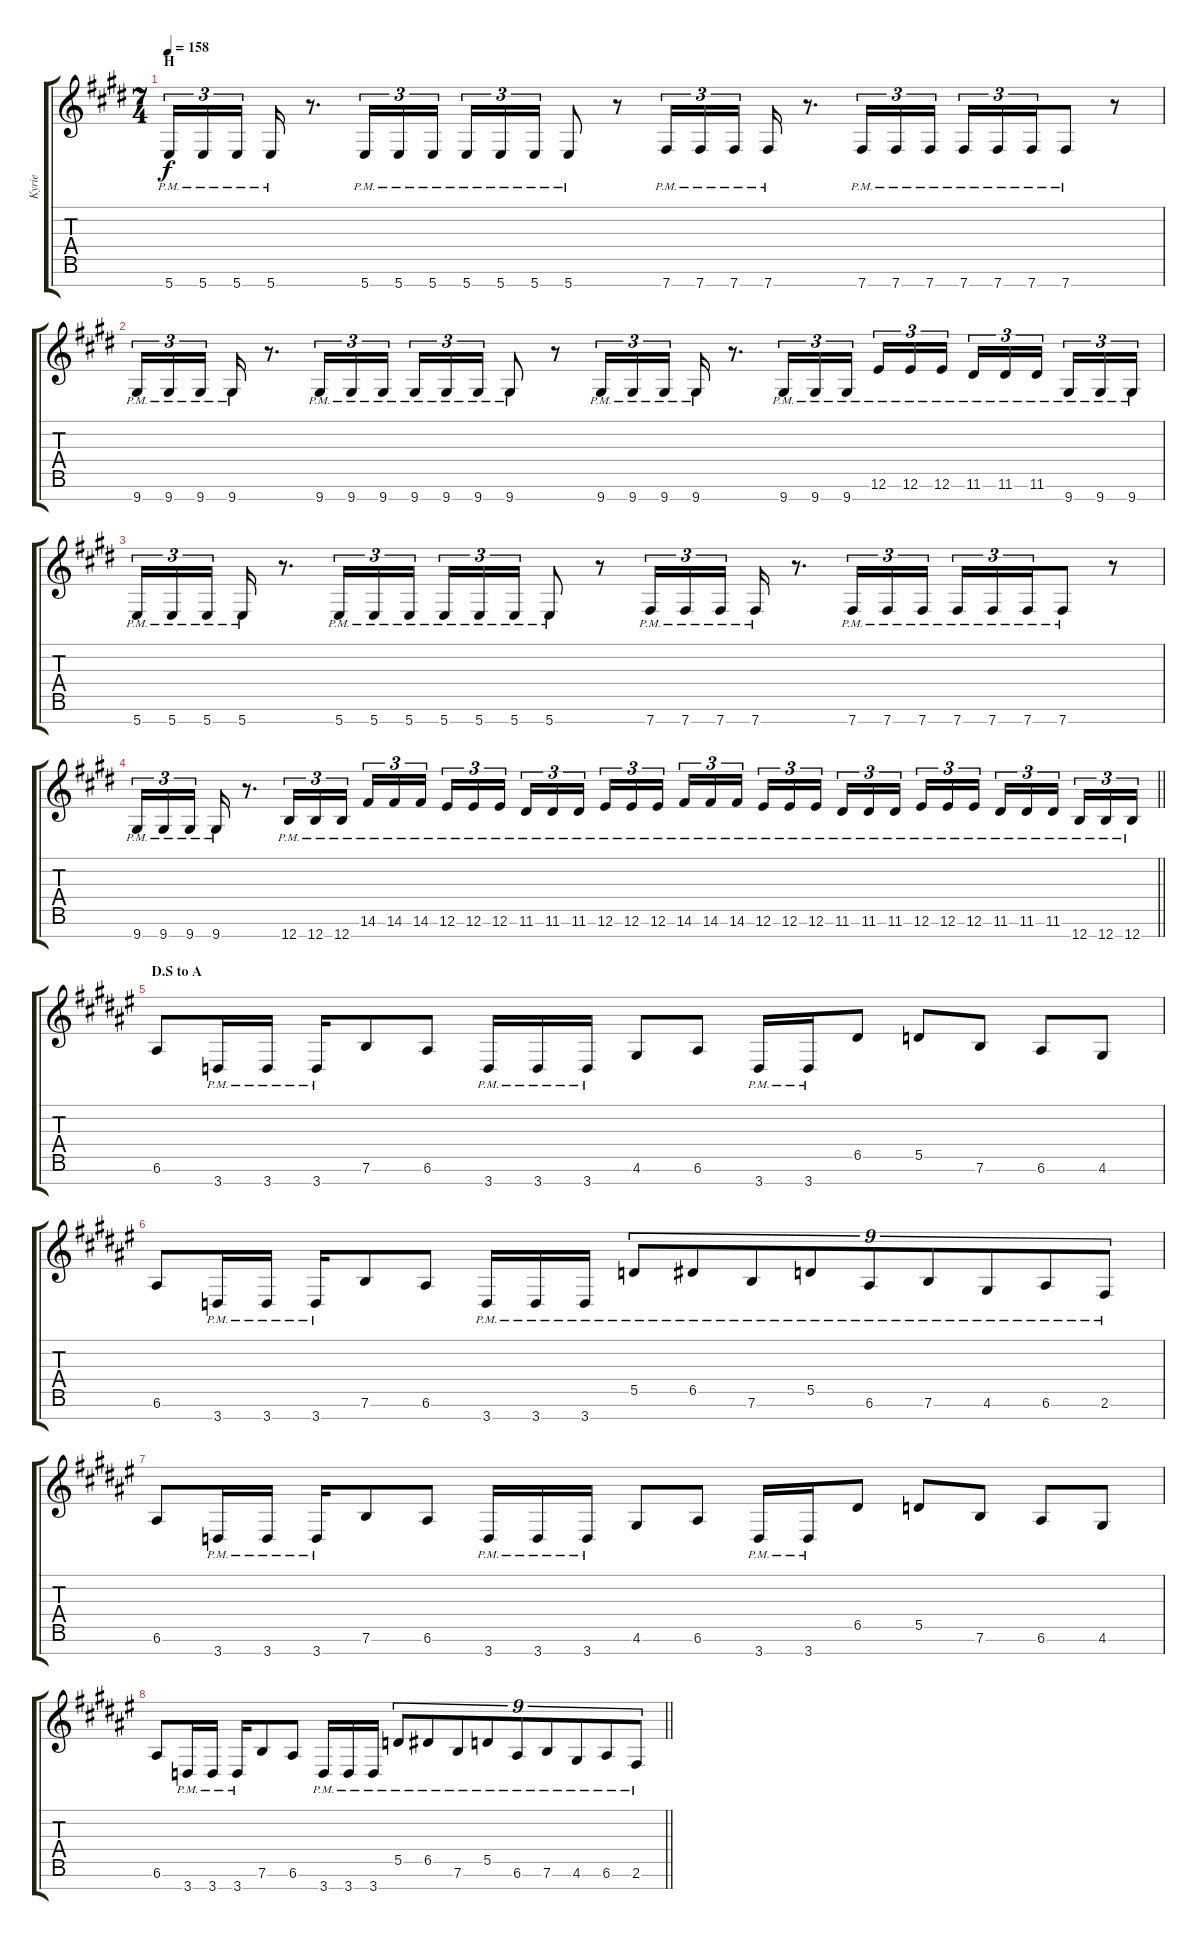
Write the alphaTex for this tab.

\track ("Kyrie" "Kyrie") {instrument overdrivenguitar}
\staff {score tabs}
\tuning (E4 B3 G3 D3 A2 E2 B1) {hide}
\ts (7 4)
\section ("" "H")
\tempo 158
\clef g2
\ks e
5.7{pm}.16{tu (3 2) dy f} 5.7{pm}.16{tu (3 2)} 5.7{pm}.16{tu (3 2) beam splitsecondary} 5.7{pm}.16 r.8{d} 5.7{pm}.16{tu (3 2)} 5.7{pm}.16{tu (3 2)} 5.7{pm}.16{tu (3 2)} 5.7{pm}.16{tu (3 2)} 5.7{pm}.16{tu (3 2)} 5.7{pm}.16{tu (3 2)} 5.7{pm}.8 r.8 7.7{pm}.16{tu (3 2)} 7.7{pm}.16{tu (3 2)} 7.7{pm}.16{tu (3 2) beam splitsecondary} 7.7{pm}.16 r.8{d} 7.7{pm}.16{tu (3 2)} 7.7{pm}.16{tu (3 2)} 7.7{pm}.16{tu (3 2) beam splitsecondary} 7.7{pm}.16{tu (3 2)} 7.7{pm}.16{tu (3 2)} 7.7{pm}.16{tu (3 2) beam merge} 7.7{pm}.8 r.8 |
9.7{pm}.16{tu (3 2)} 9.7{pm}.16{tu (3 2)} 9.7{pm}.16{tu (3 2) beam splitsecondary} 9.7{pm}.16 r.8{d} 9.7{pm}.16{tu (3 2)} 9.7{pm}.16{tu (3 2)} 9.7{pm}.16{tu (3 2)} 9.7{pm}.16{tu (3 2)} 9.7{pm}.16{tu (3 2)} 9.7{pm}.16{tu (3 2)} 9.7{pm}.8 r.8 9.7{pm}.16{tu (3 2) beam merge} 9.7{pm}.16{tu (3 2) beam merge} 9.7{pm}.16{tu (3 2) beam splitsecondary} 9.7{pm}.16 r.8{d} 9.7{pm}.16{tu (3 2)} 9.7{pm}.16{tu (3 2)} 9.7{pm}.16{tu (3 2) beam splitsecondary} 12.6{pm}.16{tu (3 2)} 12.6{pm}.16{tu (3 2)} 12.6{pm}.16{tu (3 2)} 11.6{pm}.16{tu (3 2)} 11.6{pm}.16{tu (3 2)} 11.6{pm}.16{tu (3 2) beam splitsecondary} 9.7{pm}.16{tu (3 2)} 9.7{pm}.16{tu (3 2)} 9.7{pm}.16{tu (3 2)} |
5.7{pm}.16{tu (3 2)} 5.7{pm}.16{tu (3 2)} 5.7{pm}.16{tu (3 2) beam splitsecondary} 5.7{pm}.16 r.8{d} 5.7{pm}.16{tu (3 2)} 5.7{pm}.16{tu (3 2)} 5.7{pm}.16{tu (3 2)} 5.7{pm}.16{tu (3 2)} 5.7{pm}.16{tu (3 2)} 5.7{pm}.16{tu (3 2)} 5.7{pm}.8 r.8 7.7{pm}.16{tu (3 2)} 7.7{pm}.16{tu (3 2)} 7.7{pm}.16{tu (3 2) beam splitsecondary} 7.7{pm}.16 r.8{d} 7.7{pm}.16{tu (3 2)} 7.7{pm}.16{tu (3 2)} 7.7{pm}.16{tu (3 2) beam splitsecondary} 7.7{pm}.16{tu (3 2)} 7.7{pm}.16{tu (3 2)} 7.7{pm}.16{tu (3 2) beam merge} 7.7{pm}.8 r.8 |
\barLineRight lightlight
9.7{pm}.16{tu (3 2)} 9.7{pm}.16{tu (3 2)} 9.7{pm}.16{tu (3 2) beam splitsecondary} 9.7{pm}.16 r.8{d} 12.7{pm}.16{tu (3 2)} 12.7{pm}.16{tu (3 2)} 12.7{pm}.16{tu (3 2)} 14.6{pm}.16{tu (3 2)} 14.6{pm}.16{tu (3 2)} 14.6{pm}.16{tu (3 2) beam splitsecondary} 12.6{pm}.16{tu (3 2)} 12.6{pm}.16{tu (3 2)} 12.6{pm}.16{tu (3 2)} 11.6{pm}.16{tu (3 2)} 11.6{pm}.16{tu (3 2)} 11.6{pm}.16{tu (3 2) beam splitsecondary} 12.6{pm}.16{tu (3 2)} 12.6{pm}.16{tu (3 2)} 12.6{pm}.16{tu (3 2)} 14.6{pm}.16{tu (3 2)} 14.6{pm}.16{tu (3 2)} 14.6{pm}.16{tu (3 2) beam splitsecondary} 12.6{pm}.16{tu (3 2)} 12.6{pm}.16{tu (3 2)} 12.6{pm}.16{tu (3 2)} 11.6{pm}.16{tu (3 2)} 11.6{pm}.16{tu (3 2)} 11.6{pm}.16{tu (3 2) beam splitsecondary} 12.6{pm}.16{tu (3 2)} 12.6{pm}.16{tu (3 2)} 12.6{pm}.16{tu (3 2)} 11.6{pm}.16{tu (3 2)} 11.6{pm}.16{tu (3 2)} 11.6{pm}.16{tu (3 2) beam splitsecondary} 12.7{pm}.16{tu (3 2)} 12.7{pm}.16{tu (3 2)} 12.7{pm}.16{tu (3 2)} |
\section ("" "D.S to A")
\ks d#minor
6.6.8 3.7{pm}.16 3.7{pm}.16 3.7{pm}.16 7.6.8 6.6.8 3.7{pm}.16 3.7{pm}.16 3.7{pm}.16 4.6.8 6.6.8 3.7{pm}.16 3.7{pm}.16 6.5.8 5.5.8 7.6.8 6.6.8 4.6.8 |
6.6.8 3.7{pm}.16 3.7{pm}.16 3.7{pm}.16 7.6.8 6.6.8 3.7{pm}.16 3.7{pm}.16 3.7{pm}.16 5.5{pm}.8{tu (9 8)} 6.5{pm}.8{tu (9 8)} 7.6{pm}.8{tu (9 8) beam merge} 5.5{pm}.8{tu (9 8)} 6.6{pm}.8{tu (9 8) beam merge} 7.6{pm}.8{tu (9 8)} 4.6{pm}.8{tu (9 8) beam merge} 6.6{pm}.8{tu (9 8)} 2.6{pm}.8{tu (9 8)} |
6.6.8 3.7{pm}.16 3.7{pm}.16 3.7{pm}.16 7.6.8 6.6.8 3.7{pm}.16 3.7{pm}.16 3.7{pm}.16 4.6.8 6.6.8 3.7{pm}.16 3.7{pm}.16 6.5.8 5.5.8 7.6.8 6.6.8 4.6.8 |
\barLineRight lightlight
6.6.8 3.7{pm}.16 3.7{pm}.16 3.7{pm}.16 7.6.8 6.6.8 3.7{pm}.16 3.7{pm}.16 3.7{pm}.16 5.5{pm}.8{tu (9 8)} 6.5{pm}.8{tu (9 8)} 7.6{pm}.8{tu (9 8) beam merge} 5.5{pm}.8{tu (9 8)} 6.6{pm}.8{tu (9 8) beam merge} 7.6{pm}.8{tu (9 8)} 4.6{pm}.8{tu (9 8) beam merge} 6.6{pm}.8{tu (9 8)} 2.6{pm}.8{tu (9 8)}
